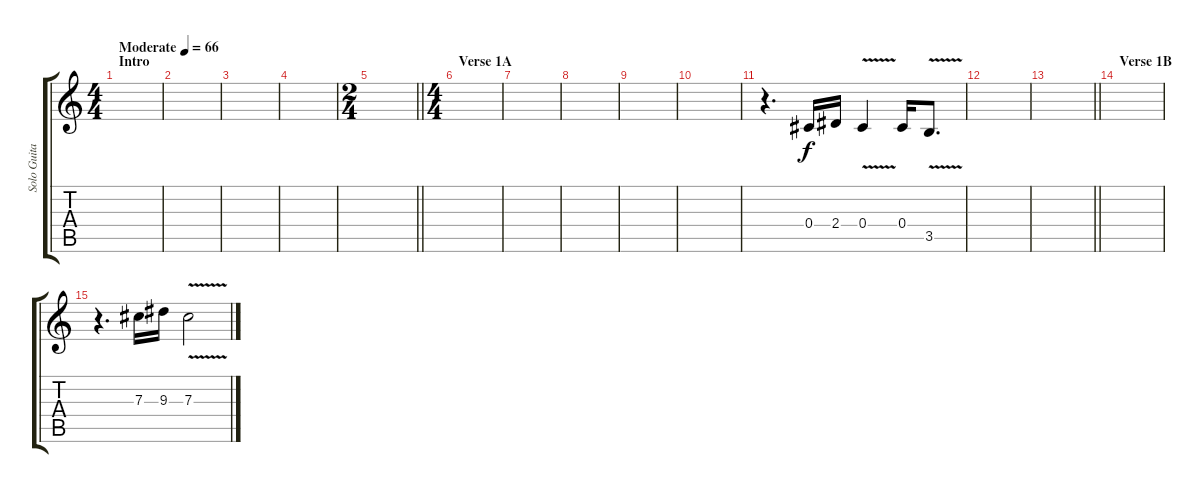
\track ("Solo Guitar" "Solo Guita") {instrument distortionguitar}
\staff {score tabs}
\tuning (Eb4 Bb3 Gb3 Db3 Ab2 Eb2) {hide}
\ts (4 4)
\section ("" "Intro")
\tempo (66 "Moderate")
\clef g2
\ks c
|
|
|
|
\ts (2 4)
\barLineRight lightlight
|
\ts (4 4)
\section ("" "Verse 1A")
|
|
|
|
|
r.4{d} 0.4.16 2.4.16 0.4{v}.4 0.4.16 3.5{v}.8{d} |
|
\barLineRight lightlight
|
\section ("" "Verse 1B")
|
r.4{d} 7.3.16 9.3.16 7.3{v}.2
